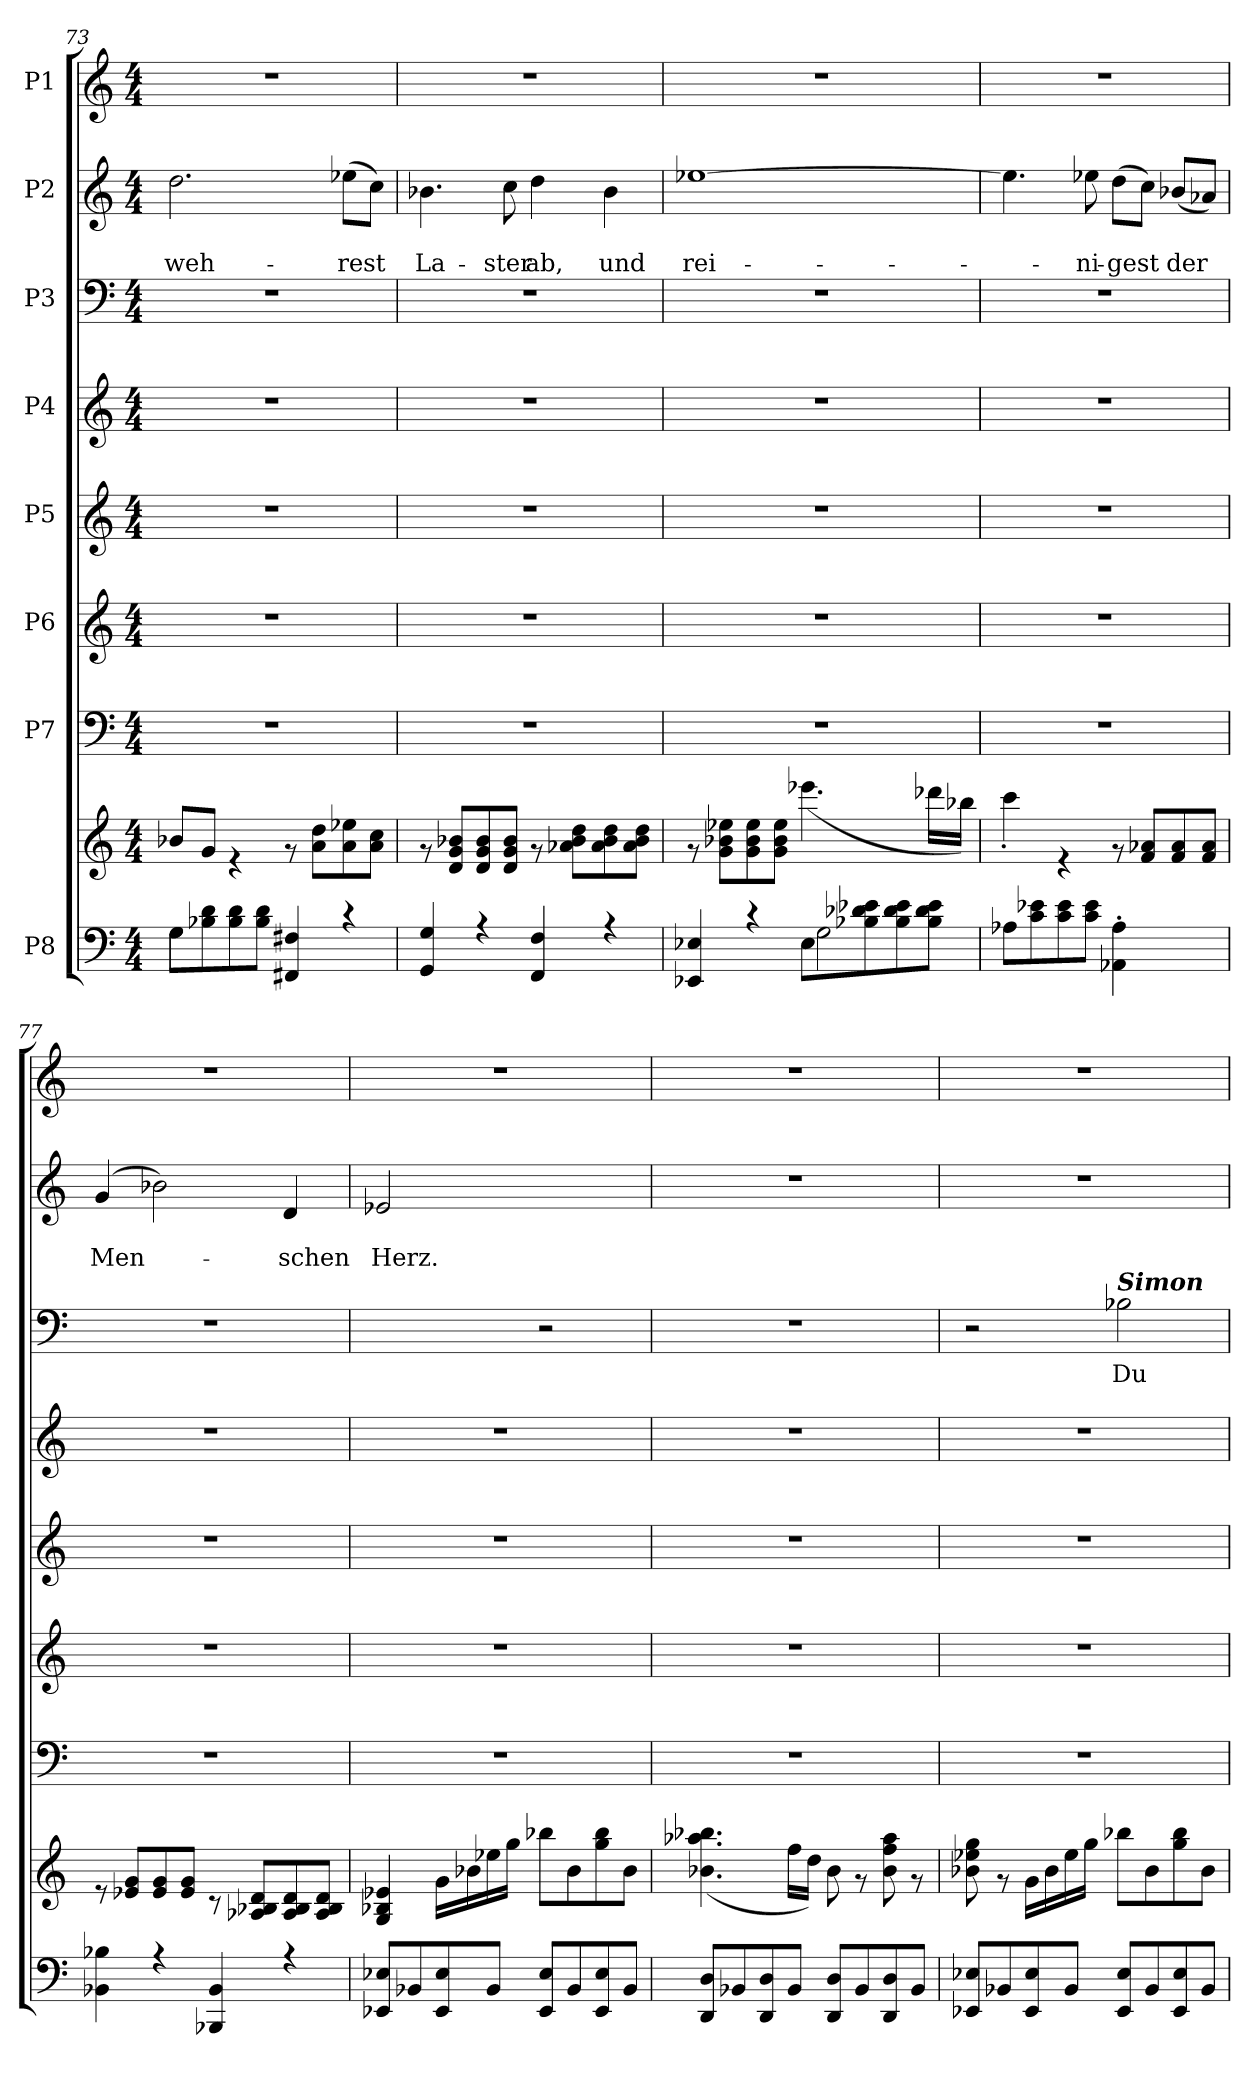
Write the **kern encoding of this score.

**kern	**kern	**kern	**kern	**kern	**kern	**kern	**text	**kern	**text	**text	**kern
*part8	*part8	*part7	*part6	*part5	*part4	*part3	*part3	*part2	*part2	*part2	*part1
*staff9	*staff8	*staff7	*staff6	*staff5	*staff4	*staff3	*staff3	*staff2	*staff2	*staff2	*staff1
*I"P8	*	*I"P7	*I"P6	*I"P5	*I"P4	*I"P3	*	*I"P2	*	*	*I"P1
*clefF4	*clefG2	*clefF4	*clefG2	*clefG2	*clefG2	*clefF4	*	*clefG2	*	*	*clefG2
*	*	*	*ITrd7c12	*	*	*	*	*ITrd7c12	*	*	*
*k[]	*k[]	*k[]	*k[]	*k[]	*k[]	*k[]	*	*k[]	*	*	*k[]
*C:	*C:	*C:	*C:	*C:	*C:	*C:	*	*C:	*	*	*C:
*M4/4	*M4/4	*M4/4	*M4/4	*M4/4	*M4/4	*M4/4	*	*M4/4	*	*	*M4/4
=73	=73	=73	=73	=73	=73	=73	=73	=73	=73	=73	=73
*^	*^	*	*	*	*	*	*	*	*	*	*
!	!	!	!	!	!	!	!	!	!	!	!	!LO:LY:b	!
4G\	8G\L	1ryy	8b-X/L	1r	1r	1r	1r	1r	.	2.d\	.	weh-	1r
.	8B-X\ 8d\	.	8g/J	.	.	.	.	.	.	.	.	.	.
4ryy	8B-\ 8d\	.	4r	.	.	.	.	.	.	.	.	.	.
.	8B-\ 8d\J	.	.	.	.	.	.	.	.	.	.	.	.
4FF#X/ 4F#X/	2ryy	.	8r	.	.	.	.	.	.	.	.	.	.
.	.	.	8a\ 8dd\L	.	.	.	.	.	.	.	.	.	.
!	!	!	!	!	!	!	!	!	!	!	!	!LO:LY:b	!
4rc	.	.	8a\ 8ee-X\	.	.	.	.	.	.	(>8e-X\L	.	-rest	.
.	.	.	8a\ 8cc\J	.	.	.	.	.	.	8c\J)	.	.	.
=74	=74	=74	=74	=74	=74	=74	=74	=74	=74	=74	=74	=74	=74
!	!	!	!	!	!	!	!	!	!	!	!	!LO:LY:b	!
4GG/ 4G/	1ryy	1ryy	8r	1r	1r	1r	1r	1r	.	4.B-X\	.	La-	1r
.	.	.	8d/ 8g/ 8b-X/L	.	.	.	.	.	.	.	.	.	.
4r	.	.	8d/ 8g/ 8b-/	.	.	.	.	.	.	.	.	.	.
!	!	!	!	!	!	!	!	!	!	!	!	!LO:LY:b	!
.	.	.	8d/ 8g/ 8b-/J	.	.	.	.	.	.	8c\	.	-ster	.
!	!	!	!	!	!	!	!	!	!	!	!	!LO:LY:b	!
4FF/ 4F/	.	.	8r	.	.	.	.	.	.	4d\	.	ab,	.
.	.	.	8a-X\ 8b-\ 8dd\L	.	.	.	.	.	.	.	.	.	.
!	!	!	!	!	!	!	!	!	!	!	!	!LO:LY:b	!
4r	.	.	8a-\ 8b-\ 8dd\	.	.	.	.	.	.	4B-\	.	und	.
.	.	.	8a-\ 8b-\ 8dd\J	.	.	.	.	.	.	.	.	.	.
!!LO:PB:g=z
=75	=75	=75	=75	=75	=75	=75	=75	=75	=75	=75	=75	=75	=75
!	!	!	!	!	!	!	!	!	!	!	!	!LO:LY:b	!
4EE-X/ 4E-X/	2ryy	1ryy	8r	1r	1r	1r	1r	1r	.	[>1e-X	.	rei-	1r
.	.	.	8g\ 8b-X\ 8ee-X\L	.	.	.	.	.	.	.	.	.	.
4rc	.	.	8g\ 8b-\ 8ee-\	.	.	.	.	.	.	.	.	.	.
.	.	.	8g\ 8b-\ 8ee-\J	.	.	.	.	.	.	.	.	.	.
8E-\L	2G\	.	(>4.eee-X\	.	.	.	.	.	.	.	.	.	.
8B-X\ 8d-X\ 8e-X\	.	.	.	.	.	.	.	.	.	.	.	.	.
8B-\ 8d-\ 8e-\	.	.	.	.	.	.	.	.	.	.	.	.	.
8B-\ 8d-\ 8e-\J	.	.	16ddd-X\LL	.	.	.	.	.	.	.	.	.	.
.	.	.	16bb-X\JJ)	.	.	.	.	.	.	.	.	.	.
=76	=76	=76	=76	=76	=76	=76	=76	=76	=76	=76	=76	=76	=76
8A-X\L	1ryy	1ryy	4ccc'>\	1r	1r	1r	1r	1r	.	4.e-\]	.	.	1r
8c\ 8e-X\	.	.	.	.	.	.	.	.	.	.	.	.	.
8c\ 8e-\	.	.	4r	.	.	.	.	.	.	.	.	.	.
!	!	!	!	!	!	!	!	!	!	!	!	!LO:LY:b	!
8c\ 8e-\J	.	.	.	.	.	.	.	.	.	8e-X\	.	-ni-	.
!	!	!	!	!	!	!	!	!	!	!	!	!LO:LY:b	!
4AA-X\'> 4A-\'>	.	.	8r	.	.	.	.	.	.	(>8d\L	.	-gest	.
.	.	.	8f/ 8a-X/L	.	.	.	.	.	.	8c\J)	.	.	.
!	!	!	!	!	!	!	!	!	!	!	!	!LO:LY:b	!
4ryy	.	.	8f/ 8a-/	.	.	.	.	.	.	(<8B-X/L	.	der	.
.	.	.	8f/ 8a-/J	.	.	.	.	.	.	8A-X/J)	.	.	.
=77	=77	=77	=77	=77	=77	=77	=77	=77	=77	=77	=77	=77	=77
!	!	!	!	!	!	!	!	!	!	!	!	!LO:LY:b	!
4BB-X\ 4B-X\	1ryy	1ryy	8r	1r	1r	1r	1r	1r	.	(>4G/	.	Men-	1r
.	.	.	8e-X/ 8g/L	.	.	.	.	.	.	.	.	.	.
4r	.	.	8e-/ 8g/	.	.	.	.	.	.	2B-X\)	.	.	.
.	.	.	8e-/ 8g/J	.	.	.	.	.	.	.	.	.	.
4BBB-X/ 4BB-/	.	.	8r	.	.	.	.	.	.	.	.	.	.
.	.	.	8A-X/ 8B-X/ 8d/L	.	.	.	.	.	.	.	.	.	.
!	!	!	!	!	!	!	!	!	!	!	!	!LO:LY:b	!
4r	.	.	8A-/ 8B-/ 8d/	.	.	.	.	.	.	4D/	.	-schen	.
.	.	.	8A-/ 8B-/ 8d/J	.	.	.	.	.	.	.	.	.	.
!!LO:PB:g=z
=78	=78	=78	=78	=78	=78	=78	=78	=78	=78	=78	=78	=78	=78
!	!	!	!	!	!	!	!	!	!	!	!	!LO:LY:b	!
8EE-X/ 8E-X/L	1ryy	1ryy	4G/ 4B-X/ 4e-X/	1r	1r	1r	1r	2ryy	.	2E-X/	.	Herz.	1r
8BB-X/	.	.	.	.	.	.	.	.	.	.	.	.	.
8EE-/ 8E-/	.	.	16g\LL	.	.	.	.	.	.	.	.	.	.
.	.	.	16b-X\	.	.	.	.	.	.	.	.	.	.
8BB-/J	.	.	16ee-X\	.	.	.	.	.	.	.	.	.	.
.	.	.	16gg\JJ	.	.	.	.	.	.	.	.	.	.
8EE-/ 8E-/L	.	.	8bb-X\L	.	.	.	.	2r	.	2ryy	.	.	.
8BB-/	.	.	8b-\	.	.	.	.	.	.	.	.	.	.
8EE-/ 8E-/	.	.	8gg\ 8bb-\	.	.	.	.	.	.	.	.	.	.
8BB-/J	.	.	8b-\J	.	.	.	.	.	.	.	.	.	.
=79	=79	=79	=79	=79	=79	=79	=79	=79	=79	=79	=79	=79	=79
8DD/ 8D/L	1ryy	1ryy	(>4.b-X\ 4.aa-X\ 4.bb-X\	1r	1r	1r	1r	1r	.	1r	.	.	1r
8BB-X/	.	.	.	.	.	.	.	.	.	.	.	.	.
8DD/ 8D/	.	.	.	.	.	.	.	.	.	.	.	.	.
8BB-/J	.	.	16ff\LL	.	.	.	.	.	.	.	.	.	.
.	.	.	16dd\JJ)	.	.	.	.	.	.	.	.	.	.
8DD/ 8D/L	.	.	8b-\	.	.	.	.	.	.	.	.	.	.
8BB-/	.	.	8r	.	.	.	.	.	.	.	.	.	.
8DD/ 8D/	.	.	8b-\ 8ff\ 8aa-\	.	.	.	.	.	.	.	.	.	.
8BB-/J	.	.	8r	.	.	.	.	.	.	.	.	.	.
=80	=80	=80	=80	=80	=80	=80	=80	=80	=80	=80	=80	=80	=80
8EE-X/ 8E-X/L	1ryy	1ryy	8b-X\ 8ee-X\ 8gg\	1r	1r	1r	1r	2r	.	1r	.	.	1r
8BB-X/	.	.	8r	.	.	.	.	.	.	.	.	.	.
8EE-/ 8E-/	.	.	16g\LL	.	.	.	.	.	.	.	.	.	.
.	.	.	16b-\	.	.	.	.	.	.	.	.	.	.
8BB-/J	.	.	16ee-\	.	.	.	.	.	.	.	.	.	.
.	.	.	16gg\JJ	.	.	.	.	.	.	.	.	.	.
!	!	!	!	!	!	!	!	!LO:TX:a:Bi:t=Simon	!	!	!	!	!
!	!	!	!	!	!	!	!	!	!LO:LY:b	!	!	!	!
8EE-/ 8E-/L	.	.	8bb-X\L	.	.	.	.	2B-X\	Du	.	.	.	.
8BB-/	.	.	8b-\	.	.	.	.	.	.	.	.	.	.
8EE-/ 8E-/	.	.	8gg\ 8bb-\	.	.	.	.	.	.	.	.	.	.
8BB-/J	.	.	8b-\J	.	.	.	.	.	.	.	.	.	.
*v	*v	*	*	*	*	*	*	*	*	*	*	*	*
*	*v	*v	*	*	*	*	*	*	*	*	*	*
=	=	=	=	=	=	=	=	=	=	=	=
*-	*-	*-	*-	*-	*-	*-	*-	*-	*-	*-	*-
